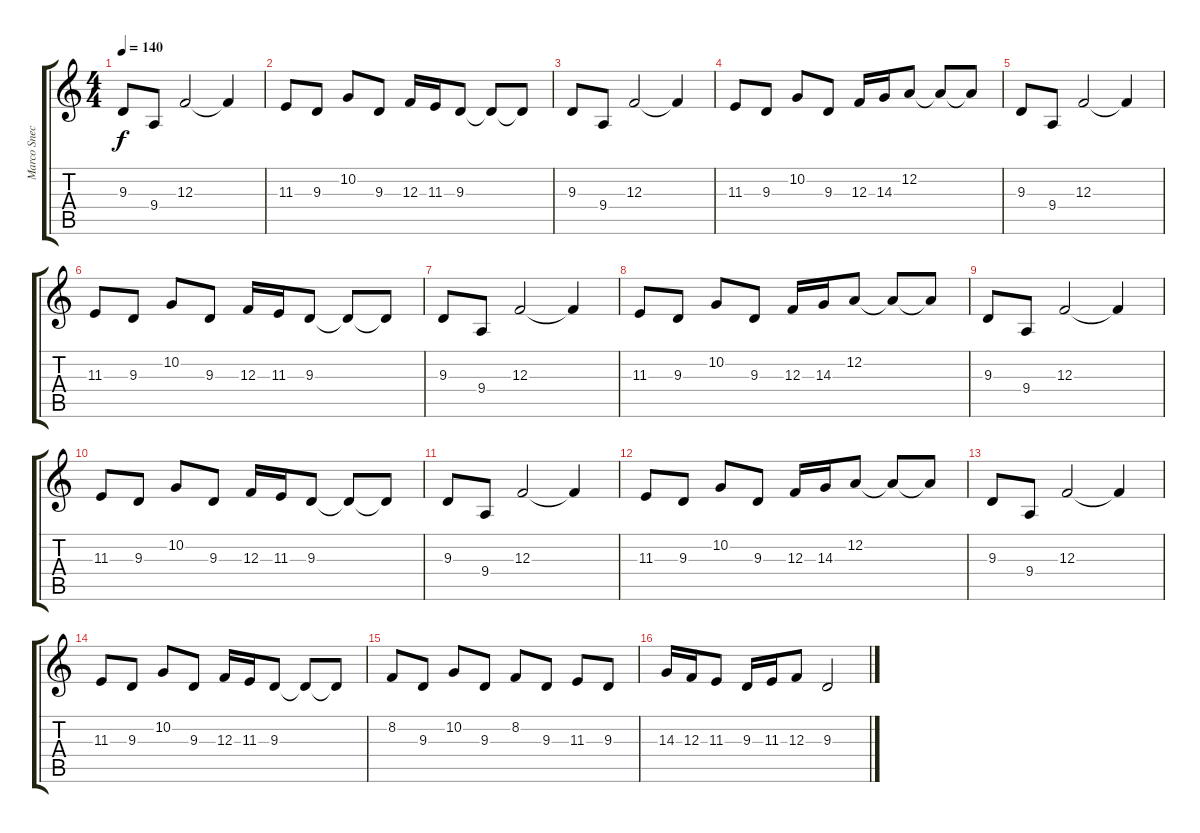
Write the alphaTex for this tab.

\track ("Marco Sneck" "Marco Snec") {instrument tremolostrings}
\staff {score tabs}
\tuning (D4 A3 F3 C3 G2 D2) {hide}
\ts (4 4)
\tempo 140
\clef g2
\ks c
9.3.8{dy f instrument tremolostrings} 9.4.8 12.3.2 12.3{t}.4 |
11.3.8 9.3.8 10.2.8 9.3.8 12.3.16 11.3.16 9.3.8 9.3{t}.8 9.3{t}.8 |
9.3.8 9.4.8 12.3.2 12.3{t}.4 |
11.3.8 9.3.8 10.2.8 9.3.8 12.3.16 14.3.16 12.2.8 12.2{t}.8 12.2{t}.8 |
9.3.8 9.4.8 12.3.2 12.3{t}.4 |
11.3.8 9.3.8 10.2.8 9.3.8 12.3.16 11.3.16 9.3.8 9.3{t}.8 9.3{t}.8 |
9.3.8 9.4.8 12.3.2 12.3{t}.4 |
11.3.8 9.3.8 10.2.8 9.3.8 12.3.16 14.3.16 12.2.8 12.2{t}.8 12.2{t}.8 |
9.3.8 9.4.8 12.3.2 12.3{t}.4 |
11.3.8 9.3.8 10.2.8 9.3.8 12.3.16 11.3.16 9.3.8 9.3{t}.8 9.3{t}.8 |
9.3.8 9.4.8 12.3.2 12.3{t}.4 |
11.3.8 9.3.8 10.2.8 9.3.8 12.3.16 14.3.16 12.2.8 12.2{t}.8 12.2{t}.8 |
9.3.8 9.4.8 12.3.2 12.3{t}.4 |
11.3.8 9.3.8 10.2.8 9.3.8 12.3.16 11.3.16 9.3.8 9.3{t}.8 9.3{t}.8 |
\section ("" "")
8.2.8 9.3.8 10.2.8 9.3.8 8.2.8 9.3.8 11.3.8 9.3.8 |
14.3.16 12.3.16 11.3.8 9.3.16 11.3.16 12.3.8 9.3.2
